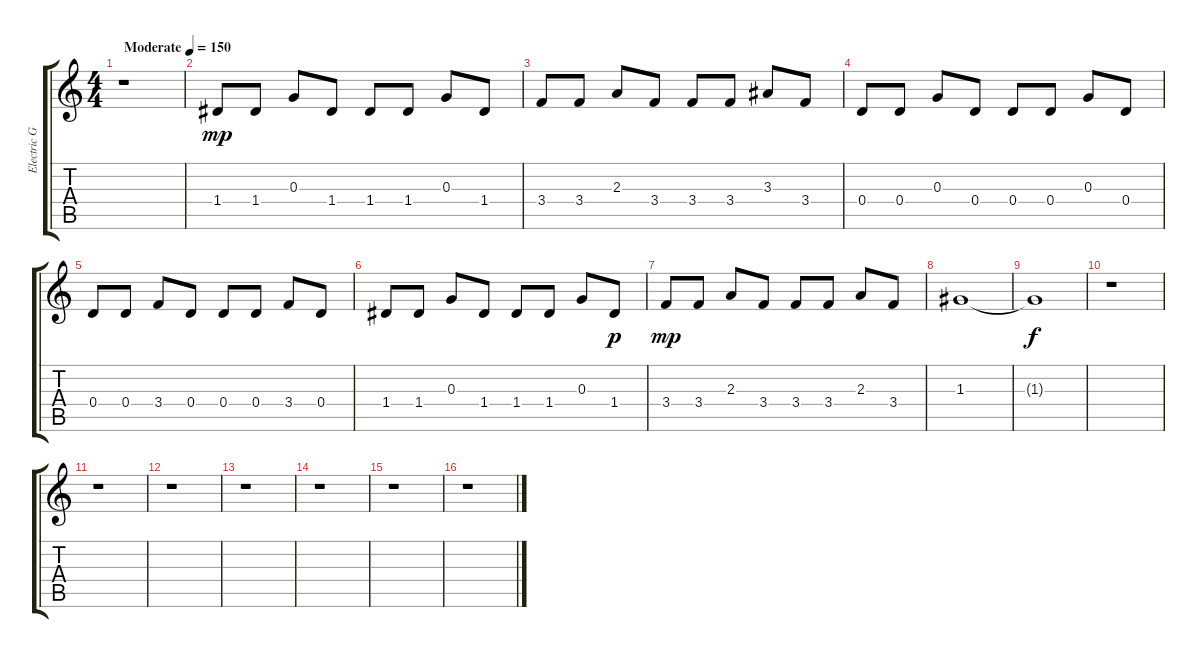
\track ("Electric G" "Electric G") {instrument overdrivenguitar}
\staff {score tabs}
\tuning (E4 B3 G3 D3 A2 E2) {hide}
\ts (4 4)
\tempo (150 "Moderate")
\clef g2
\ks c
r.1{dy mp instrument overdrivenguitar} |
1.4.8 1.4.8 0.3.8 1.4.8 1.4.8 1.4.8 0.3.8 1.4.8 |
3.4.8 3.4.8 2.3.8 3.4.8 3.4.8 3.4.8 3.3.8 3.4.8 |
0.4.8 0.4.8 0.3.8 0.4.8 0.4.8 0.4.8 0.3.8 0.4.8 |
0.4.8{volume 11} 0.4.8 3.4.8 0.4.8 0.4.8 0.4.8 3.4.8 0.4.8 |
1.4.8 1.4.8 0.3.8 1.4.8 1.4.8 1.4.8 0.3.8 1.4.8{dy p} |
3.4.8{dy mp} 3.4.8 2.3.8 3.4.8 3.4.8 3.4.8 2.3.8 3.4.8 |
1.3.1{volume 11} |
1.3{t}.1{dy f} |
r.1 |
r.1 |
r.1 |
r.1 |
r.1 |
r.1 |
r.1
